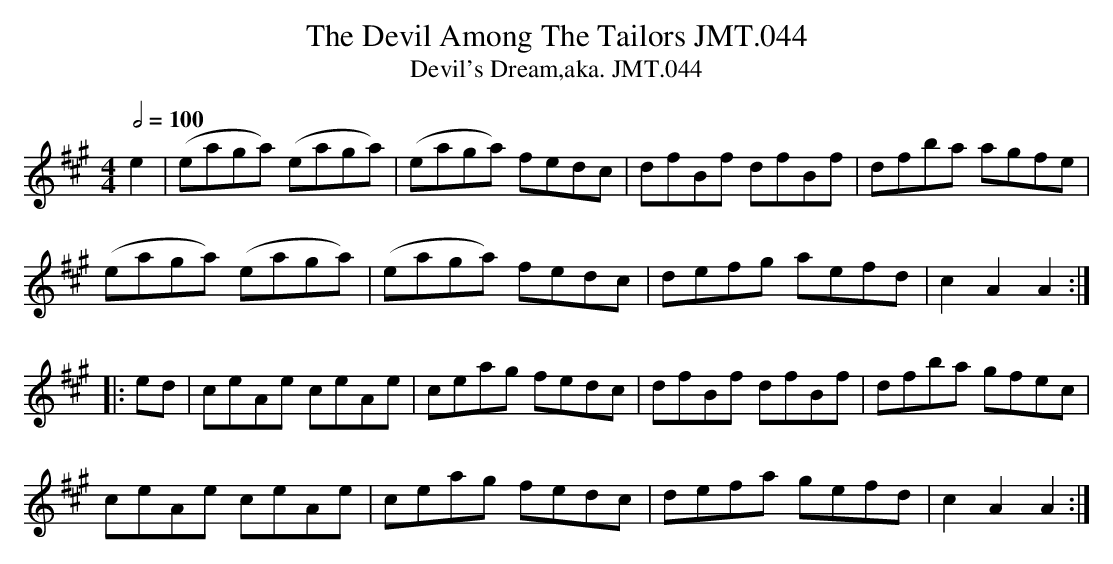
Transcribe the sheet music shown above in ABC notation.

X:1
T:Devil Among The Tailors JMT.044, The
T:Devil's Dream,aka. JMT.044
M:4/4
L:1/8
Q:1/2=100
K:A
e2|(eaga) (eaga)|(eaga) fedc|dfBf dfBf|dfba agfe|
(eaga) (eaga)|(eaga) fedc|defg aefd|c2A2A2:|
|:ed|ceAe ceAe|ceag fedc|dfBf dfBf|dfba gfec|
ceAe ceAe|ceag fedc|defa gefd|c2A2A2:|
